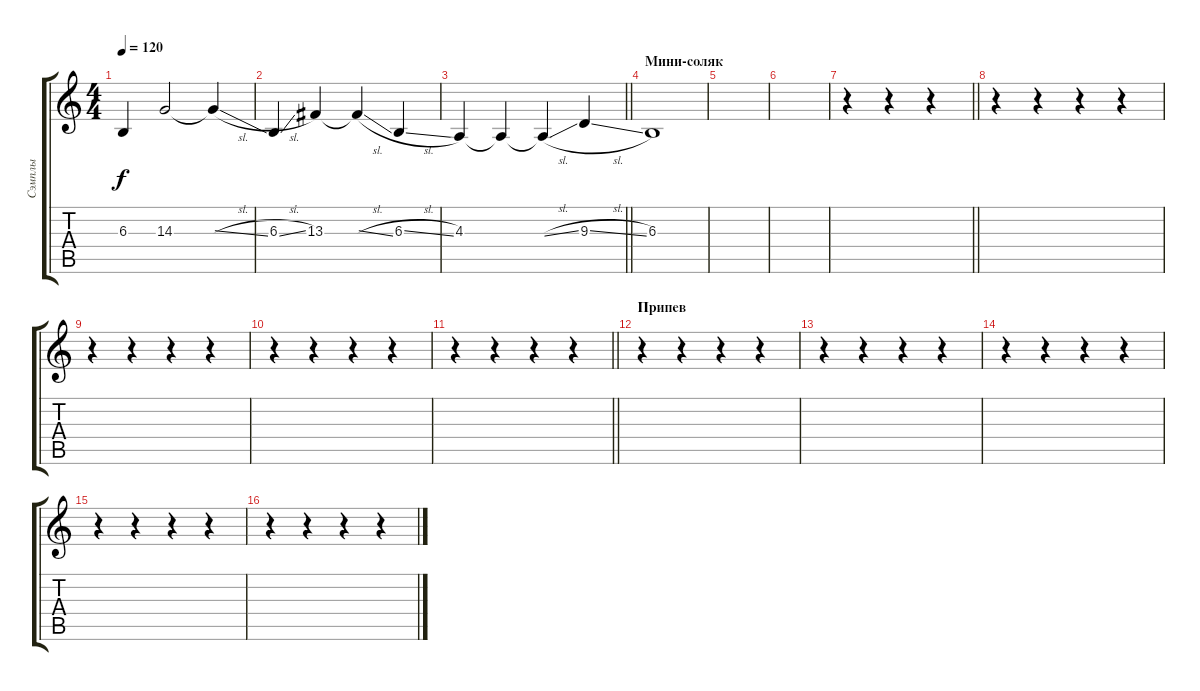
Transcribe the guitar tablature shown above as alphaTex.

\track ("Сэмплы" "Сэмплы") {instrument synthvoice}
\staff {score tabs}
\tuning (D4 A3 F3 C3 G2 C2) {hide}
\ts (4 4)
\tempo 120
\clef g2
\ks c
6.3{t}.4{dy f} 14.3.2 14.3{sl t}.4 |
6.3{sl}.4 13.3.4 13.3{sl t}.4 6.3{sl}.4 |
\barLineRight lightlight
4.3.4 4.3{t}.4 4.3{sl t}.4 9.3{sl}.4 |
\section ("" "Мини-соляк")
6.3.1 |
|
|
\barLineRight lightlight
r.4 r.4 r.4 |
r.4 r.4 r.4 r.4 |
r.4 r.4 r.4 r.4 |
r.4 r.4 r.4 r.4 |
\barLineRight lightlight
r.4 r.4 r.4 r.4 |
\section ("" "Припев")
r.4 r.4 r.4 r.4 |
r.4 r.4 r.4 r.4 |
r.4 r.4 r.4 r.4 |
r.4 r.4 r.4 r.4 |
r.4 r.4 r.4 r.4
